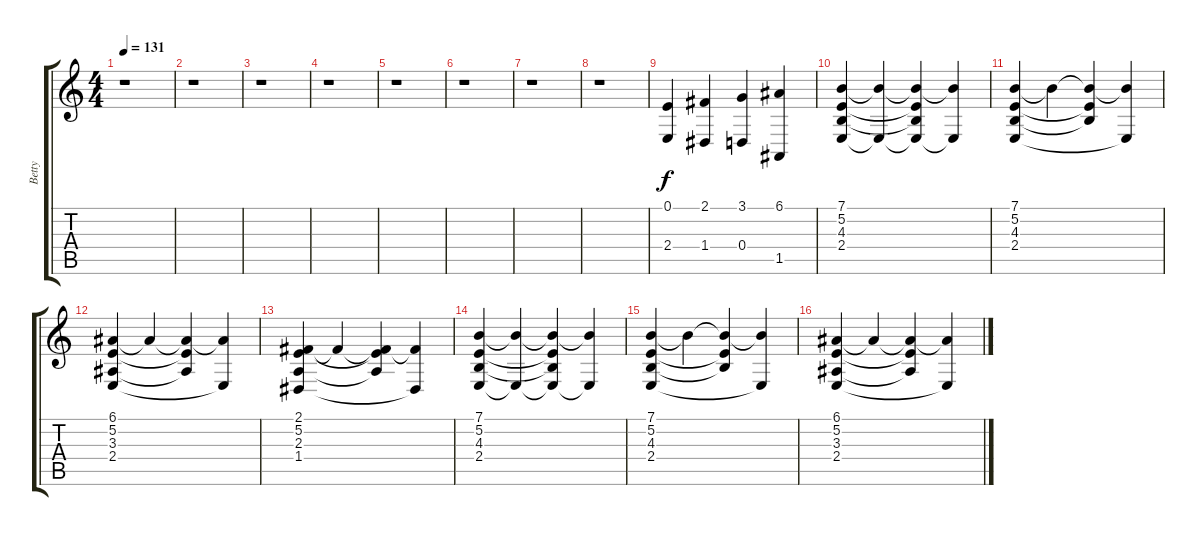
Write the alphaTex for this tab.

\track ("Betty" "Betty") {instrument churchorgan}
\staff {score tabs}
\tuning (E4 B3 G3 D3 A2 E2) {hide}
\ts (4 4)
\tempo 131
\clef g2
\ks c
r.1{dy f} |
r.1 |
r.1 |
r.1 |
r.1 |
r.1 |
r.1 |
r.1 |
(0.1 2.4).4 (2.1 1.4).4 (3.1 0.4).4 (6.1 1.5).4 |
(7.1 5.2 4.3 2.4).4 (7.1{t} 2.4{t}).4 (7.1{t} 5.2{t} 4.3{t} 2.4{t}).4 (7.1{t} 2.4{t}).4 |
(7.1 5.2 4.3 2.4).4 7.1{t}.4 (7.1{t} 5.2{t} 4.3{t}).4 (7.1{t} 2.4{t}).4 |
(6.1 5.2 3.3 2.4).4 6.1{t}.4 (6.1{t} 5.2{t} 3.3{t}).4 (6.1{t} 2.4{t}).4 |
(2.1 5.2 2.3 1.4).4 2.1{t}.4 (2.1{t} 5.2{t} 2.3{t}).4 (2.1{t} 1.4{t}).4 |
(7.1 5.2 4.3 2.4).4 (7.1{t} 2.4{t}).4 (7.1{t} 5.2{t} 4.3{t} 2.4{t}).4 (7.1{t} 2.4{t}).4 |
(7.1 5.2 4.3 2.4).4 7.1{t}.4 (7.1{t} 5.2{t} 4.3{t}).4 (7.1{t} 2.4{t}).4 |
(6.1 5.2 3.3 2.4).4 6.1{t}.4 (6.1{t} 5.2{t} 3.3{t}).4 (6.1{t} 2.4{t}).4
